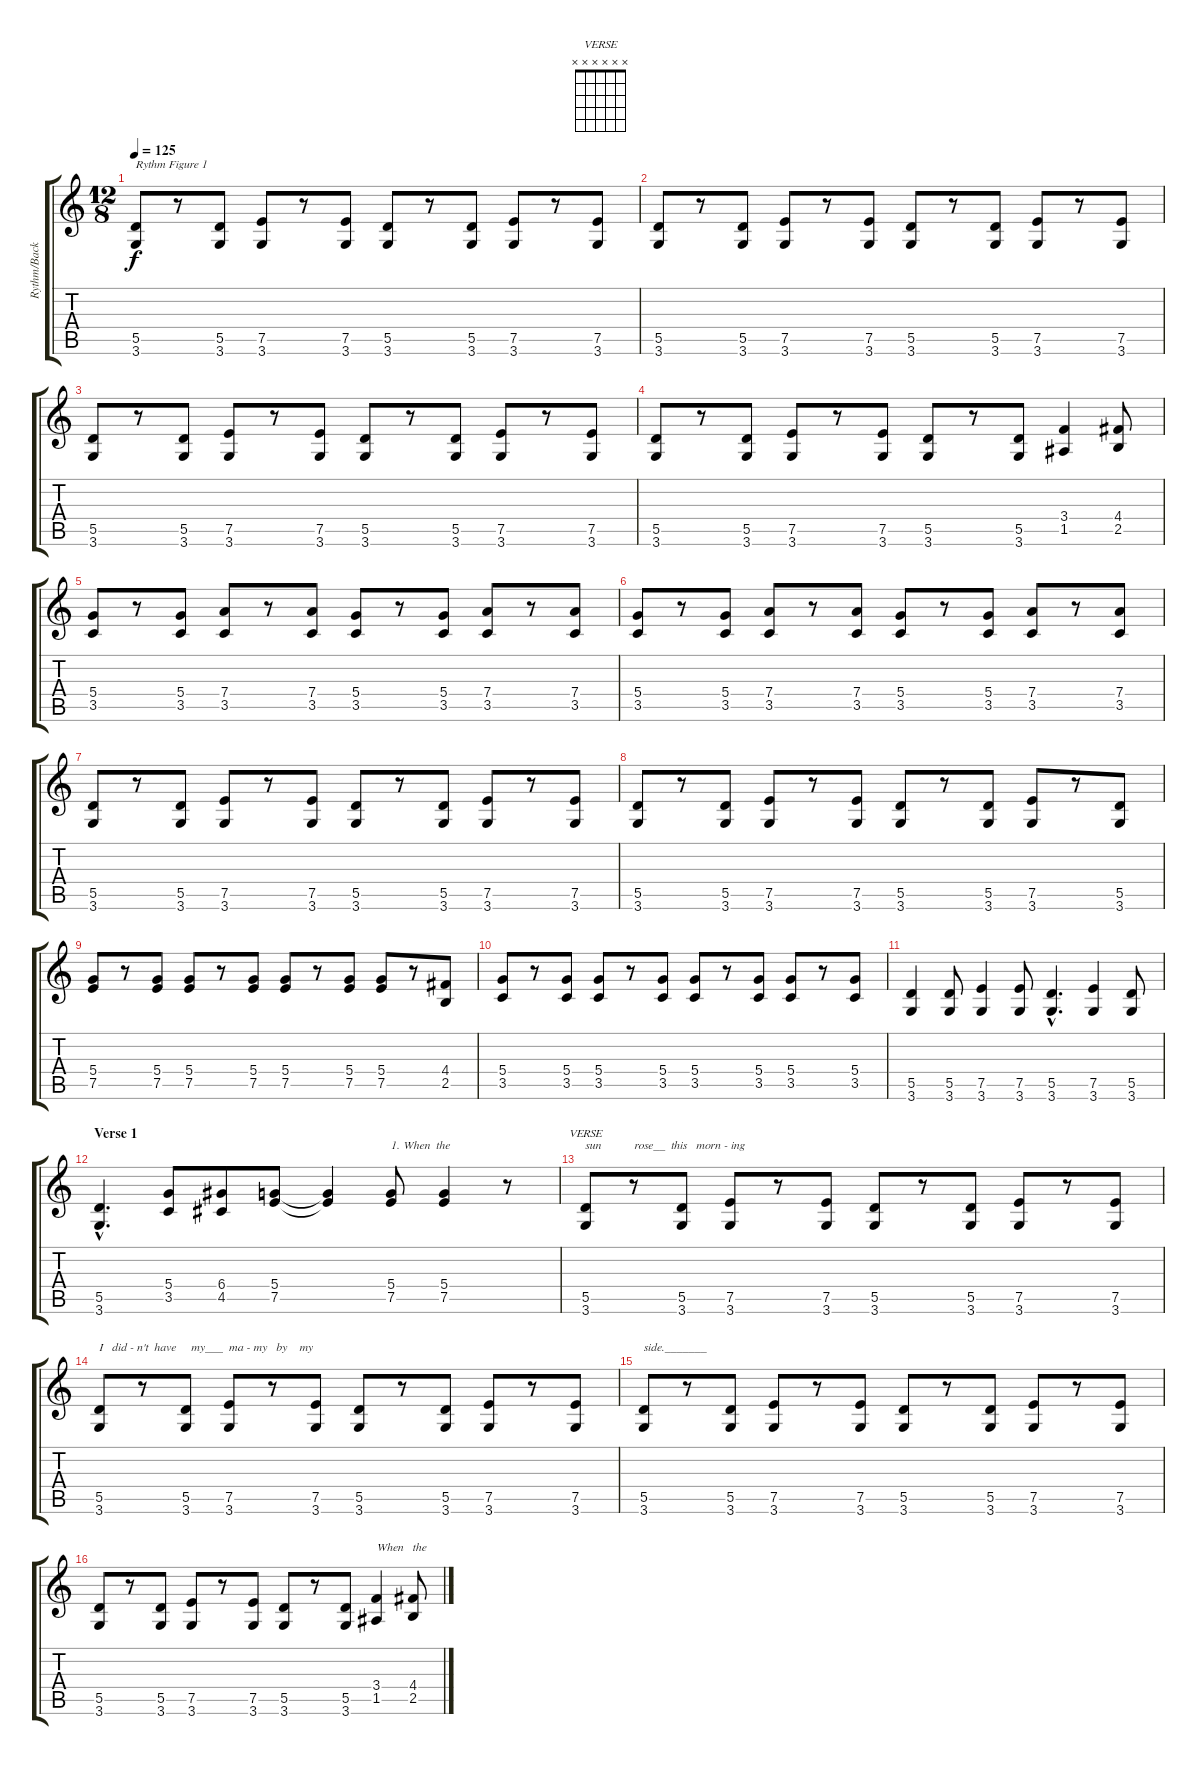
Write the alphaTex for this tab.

\track ("Rythm/Backing Guitar" "Rythm/Back") {instrument distortionguitar}
\staff {score tabs}
\tuning (E4 B3 G3 D3 A2 E2) {hide}
\chord ("VERSE" x x x x x x)
\ts (12 8)
\tempo 125
\clef g2
\ks c
(5.5 3.6).8{txt "Rythm Figure 1" dy f instrument distortionguitar} r.8 (5.5 3.6).8 (7.5 3.6).8 r.8 (7.5 3.6).8 (5.5 3.6).8 r.8 (5.5 3.6).8 (7.5 3.6).8 r.8 (7.5 3.6).8 |
(5.5 3.6).8 r.8 (5.5 3.6).8 (7.5 3.6).8 r.8 (7.5 3.6).8 (5.5 3.6).8 r.8 (5.5 3.6).8 (7.5 3.6).8 r.8 (7.5 3.6).8 |
(5.5 3.6).8 r.8 (5.5 3.6).8 (7.5 3.6).8 r.8 (7.5 3.6).8 (5.5 3.6).8 r.8 (5.5 3.6).8 (7.5 3.6).8 r.8 (7.5 3.6).8 |
(5.5 3.6).8 r.8 (5.5 3.6).8 (7.5 3.6).8 r.8 (7.5 3.6).8 (5.5 3.6).8 r.8 (5.5 3.6).8 (3.4 1.5).4 (4.4 2.5).8 |
(5.4 3.5).8 r.8 (5.4 3.5).8 (7.4 3.5).8 r.8 (7.4 3.5).8 (5.4 3.5).8 r.8 (5.4 3.5).8 (7.4 3.5).8 r.8 (7.4 3.5).8 |
(5.4 3.5).8 r.8 (5.4 3.5).8 (7.4 3.5).8 r.8 (7.4 3.5).8 (5.4 3.5).8 r.8 (5.4 3.5).8 (7.4 3.5).8 r.8 (7.4 3.5).8 |
(5.5 3.6).8 r.8 (5.5 3.6).8 (7.5 3.6).8 r.8 (7.5 3.6).8 (5.5 3.6).8 r.8 (5.5 3.6).8 (7.5 3.6).8 r.8 (7.5 3.6).8 |
(5.5 3.6).8 r.8 (5.5 3.6).8 (7.5 3.6).8 r.8 (7.5 3.6).8 (5.5 3.6).8 r.8 (5.5 3.6).8 (7.5 3.6).8 r.8 (5.5 3.6).8 |
(5.4 7.5).8 r.8 (5.4 7.5).8 (5.4 7.5).8 r.8 (5.4 7.5).8 (5.4 7.5).8 r.8 (5.4 7.5).8 (5.4 7.5).8 r.8 (4.4 2.5).8 |
(5.4 3.5).8 r.8 (5.4 3.5).8 (5.4 3.5).8 r.8 (5.4 3.5).8 (5.4 3.5).8 r.8 (5.4 3.5).8 (5.4 3.5).8 r.8 (5.4 3.5).8 |
(5.5 3.6).4 (5.5 3.6).8 (7.5 3.6).4 (7.5 3.6).8 (5.5{hac} 3.6{hac}).4{d} (7.5 3.6).4 (5.5 3.6).8 |
\section ("" "Verse 1")
(5.5{hac} 3.6{hac}).4{d} (5.4 3.5).8 (6.4 4.5).8 (5.4 7.5).8 (5.4{t} 7.5{t}).4 (5.4 7.5).8{txt "1. When  the"} (5.4 7.5).4 r.8 |
(5.5 3.6).8{ch "VERSE" txt "sun           rose__  this   morn - ing"} r.8 (5.5 3.6).8 (7.5 3.6).8 r.8 (7.5 3.6).8 (5.5 3.6).8 r.8 (5.5 3.6).8 (7.5 3.6).8 r.8 (7.5 3.6).8 |
(5.5 3.6).8{txt "I   did - n't  have     my___  ma - my   by    my"} r.8 (5.5 3.6).8 (7.5 3.6).8 r.8 (7.5 3.6).8 (5.5 3.6).8 r.8 (5.5 3.6).8 (7.5 3.6).8 r.8 (7.5 3.6).8 |
(5.5 3.6).8{txt "side._______"} r.8 (5.5 3.6).8 (7.5 3.6).8 r.8 (7.5 3.6).8 (5.5 3.6).8 r.8 (5.5 3.6).8 (7.5 3.6).8 r.8 (7.5 3.6).8 |
(5.5 3.6).8 r.8 (5.5 3.6).8 (7.5 3.6).8 r.8 (7.5 3.6).8 (5.5 3.6).8 r.8 (5.5 3.6).8 (3.4 1.5).4{txt "When   the"} (4.4 2.5).8
